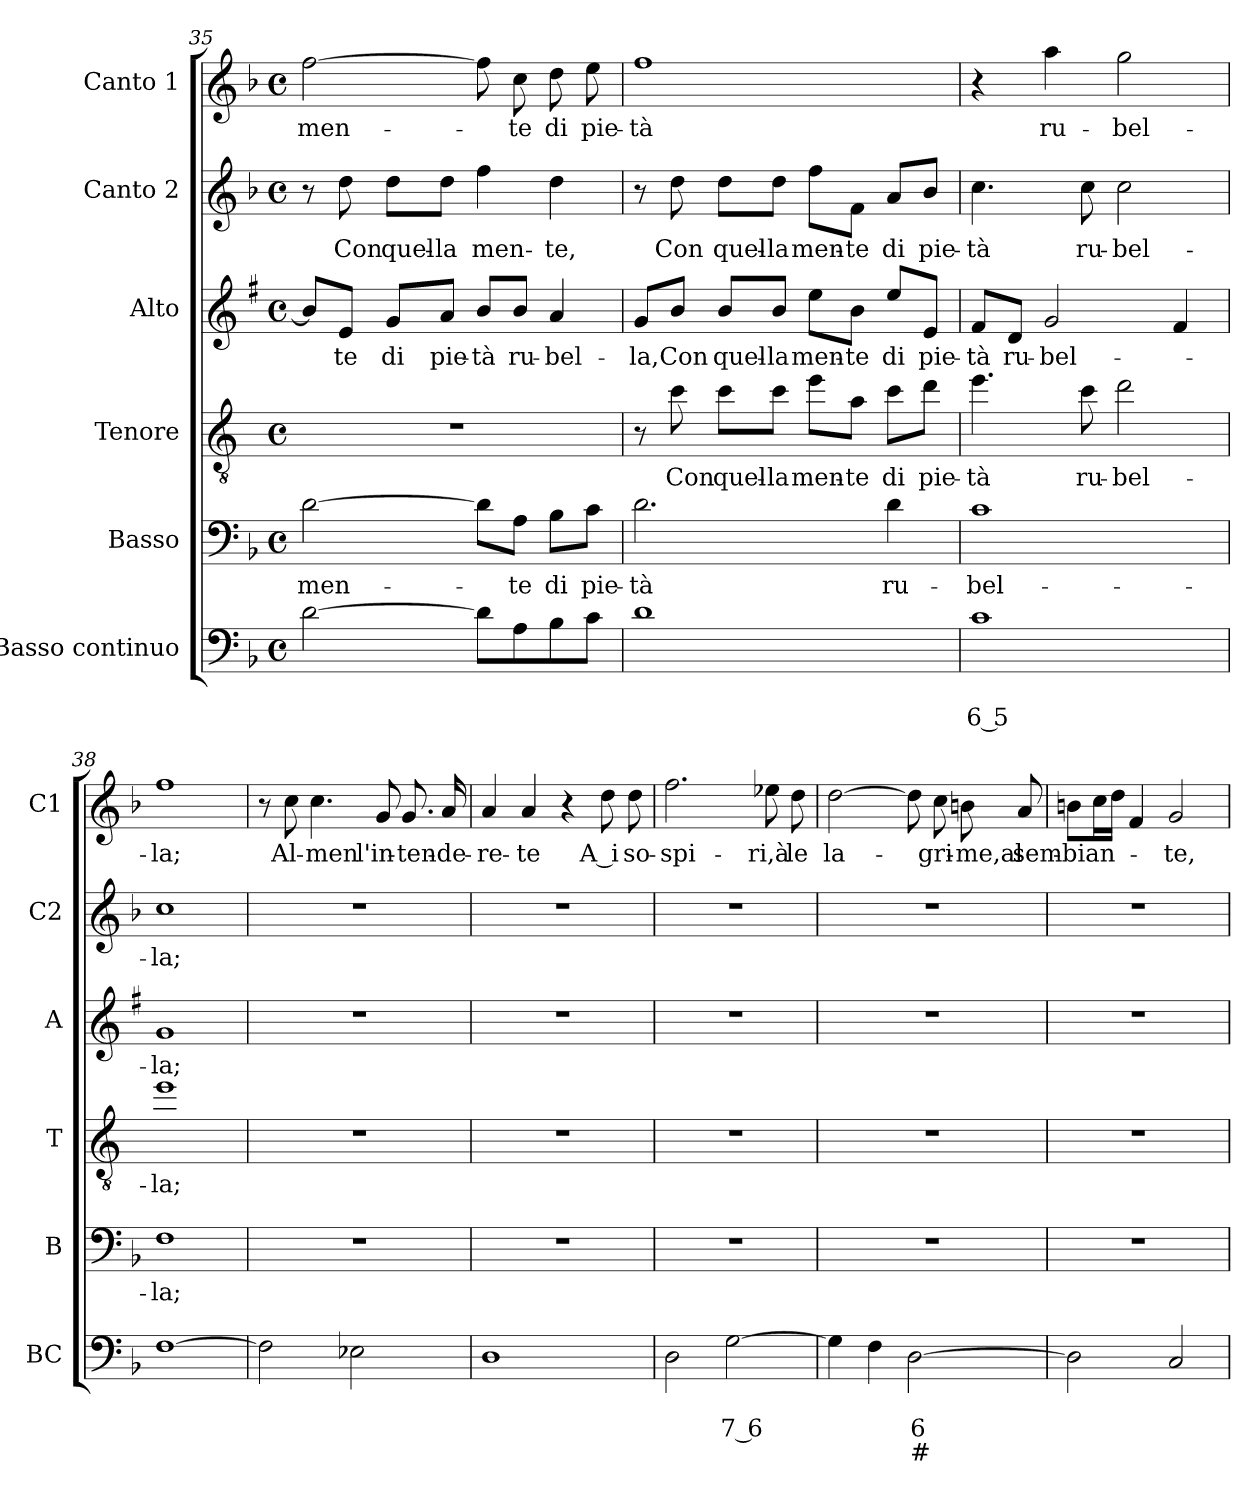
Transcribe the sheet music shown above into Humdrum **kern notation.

**kern	**text	**text	**text	**kern	**text	**kern	**text	**kern	**text	**kern	**text	**kern	**text
*part6	*part6	*part6	*part6	*part5	*part5	*part4	*part4	*part3	*part3	*part2	*part2	*part1	*part1
*staff6	*staff6	*staff6	*staff6	*staff5	*staff5	*staff4	*staff4	*staff3	*staff3	*staff2	*staff2	*staff1	*staff1
*I"Basso continuo	*	*	*	*I"Basso	*	*I"Tenore	*	*I"Alto	*	*I"Canto 2	*	*I"Canto 1	*
*I'BC	*	*	*	*I'B	*	*I'T	*	*I'A	*	*I'C2	*	*I'C1	*
*clefF4	*	*	*	*clefF4	*	*clefGv2	*	*clefG2	*	*clefG2	*	*clefG2	*
*	*	*	*	*	*	*ITrd4c7	*	*ITrd1c2	*	*	*	*	*
*k[b-]	*	*	*	*k[b-]	*	*k[b-]	*	*k[b-]	*	*k[b-]	*	*k[b-]	*
*F:	*	*	*	*F:	*	*F:	*	*F:	*	*F:	*	*F:	*
*M4/4	*	*	*	*M4/4	*	*M4/4	*	*M4/4	*	*M4/4	*	*M4/4	*
*met(c)	*	*	*	*met(c)	*	*met(c)	*	*met(c)	*	*met(c)	*	*met(c)	*
=35	=35	=35	=35	=35	=35	=35	=35	=35	=35	=35	=35	=35	=35
!	!	!	!	!	!LO:LY:b	!	!	!	!	!	!	!	!LO:LY:b
[2d\	.	.	.	[2d\	men-	1r	.	8a/L]	.	8r	.	[2ff\	men-
!	!	!	!	!	!	!	!	!	!LO:LY:b	!	!LO:LY:b	!	!
.	.	.	.	.	.	.	.	8d/J	-te	8dd\	Con	.	.
!	!	!	!	!	!	!	!	!	!LO:LY:b	!	!LO:LY:b	!	!
.	.	.	.	.	.	.	.	8f/L	di	8dd\L	quel-	.	.
!	!	!	!	!	!	!	!	!	!LO:LY:b	!	!LO:LY:b	!	!
.	.	.	.	.	.	.	.	8g/J	pie-	8dd\J	-la	.	.
!	!	!	!	!	!	!	!	!	!LO:LY:b	!	!LO:LY:b	!	!
8d\L]	.	.	.	8d\L]	.	.	.	8a/L	-tà	4ff\	men-	8ff\]	.
!	!	!	!	!	!LO:LY:b	!	!	!	!LO:LY:b	!	!	!	!LO:LY:b
8A\	.	.	.	8A\J	-te	.	.	8a/J	ru-	.	.	8cc\	-te
!	!	!	!	!	!LO:LY:b	!	!	!	!LO:LY:b	!	!LO:LY:b	!	!LO:LY:b
8B-\	.	.	.	8B-\L	di	.	.	4g/	-bel-	4dd\	-te,	8dd\	di
!	!	!	!	!	!LO:LY:b	!	!	!	!	!	!	!	!LO:LY:b
8c\J	.	.	.	8c\J	pie-	.	.	.	.	.	.	8ee\	pie-
=36	=36	=36	=36	=36	=36	=36	=36	=36	=36	=36	=36	=36	=36
!	!	!	!	!	!LO:LY:b	!	!	!	!LO:LY:b	!	!	!	!LO:LY:b
1d	.	.	.	2.d\	-tà	8r	.	8f/L	-la,	8r	.	1ff	-tà
!	!	!	!	!	!	!	!LO:LY:b	!	!LO:LY:b	!	!LO:LY:b	!	!
.	.	.	.	.	.	8f\	Con	8a/J	Con	8dd\	Con	.	.
!	!	!	!	!	!	!	!LO:LY:b	!	!LO:LY:b	!	!LO:LY:b	!	!
.	.	.	.	.	.	8f\L	quel-	8a/L	quel-	8dd\L	quel-	.	.
!	!	!	!	!	!	!	!LO:LY:b	!	!LO:LY:b	!	!LO:LY:b	!	!
.	.	.	.	.	.	8f\J	-la	8a/J	-la	8dd\J	-la	.	.
!	!	!	!	!	!	!	!LO:LY:b	!	!LO:LY:b	!	!LO:LY:b	!	!
.	.	.	.	.	.	8a\L	men-	8dd\L	men-	8ff\L	men-	.	.
!	!	!	!	!	!	!	!LO:LY:b	!	!LO:LY:b	!	!LO:LY:b	!	!
.	.	.	.	.	.	8d\J	-te	8a\J	-te	8f\J	-te	.	.
!	!	!	!	!	!LO:LY:b	!	!LO:LY:b	!	!LO:LY:b	!	!LO:LY:b	!	!
.	.	.	.	4d\	ru-	8f\L	di	8dd/L	di	8a/L	di	.	.
!	!	!	!	!	!	!	!LO:LY:b	!	!LO:LY:b	!	!LO:LY:b	!	!
.	.	.	.	.	.	8g\J	pie-	8d/J	pie-	8b-/J	pie-	.	.
=37	=37	=37	=37	=37	=37	=37	=37	=37	=37	=37	=37	=37	=37
!	!	!LO:LY:b	!	!	!LO:LY:b	!	!LO:LY:b	!	!LO:LY:b	!	!LO:LY:b	!	!
1c	.	6 5	.	1c	-bel-	4.a\	-tà	8e/L	-tà	4.cc\	-tà	4r	.
!	!	!	!	!	!	!	!	!	!LO:LY:b	!	!	!	!
.	.	.	.	.	.	.	.	8c/J	ru-	.	.	.	.
!	!	!	!	!	!	!	!	!	!LO:LY:b	!	!	!	!LO:LY:b
.	.	.	.	.	.	.	.	2f/	-bel-	.	.	4aa\	ru-
!	!	!	!	!	!	!	!LO:LY:b	!	!	!	!LO:LY:b	!	!
.	.	.	.	.	.	8f\	ru-	.	.	8cc\	ru-	.	.
!	!	!	!	!	!	!	!LO:LY:b	!	!	!	!LO:LY:b	!	!LO:LY:b
.	.	.	.	.	.	2g\	-bel-	.	.	2cc\	-bel-	2gg\	-bel-
.	.	.	.	.	.	.	.	4e/	.	.	.	.	.
!!LO:LB:g=z
=38	=38	=38	=38	=38	=38	=38	=38	=38	=38	=38	=38	=38	=38
!	!	!	!	!	!LO:LY:b	!	!LO:LY:b	!	!LO:LY:b	!	!LO:LY:b	!	!LO:LY:b
[1F	.	.	.	1F	-la;	1a	-la;	1f	-la;	1cc	-la;	1ff	-la;
=39	=39	=39	=39	=39	=39	=39	=39	=39	=39	=39	=39	=39	=39
2F\]	.	.	.	1r	.	1r	.	1r	.	1r	.	8r	.
!	!	!	!	!	!	!	!	!	!	!	!	!	!LO:LY:b
.	.	.	.	.	.	.	.	.	.	.	.	8cc\	Al-
!	!	!	!	!	!	!	!	!	!	!	!	!	!LO:LY:b
.	.	.	.	.	.	.	.	.	.	.	.	4.cc\	-men
2E-X\	.	.	.	.	.	.	.	.	.	.	.	.	.
!	!	!	!	!	!	!	!	!	!	!	!	!	!LO:LY:b
.	.	.	.	.	.	.	.	.	.	.	.	8g/	l'in-
!	!	!	!	!	!	!	!	!	!	!	!	!	!LO:LY:b
.	.	.	.	.	.	.	.	.	.	.	.	8.g/	-ten-
!	!	!	!	!	!	!	!	!	!	!	!	!	!LO:LY:b
.	.	.	.	.	.	.	.	.	.	.	.	16a/	-de-
=40	=40	=40	=40	=40	=40	=40	=40	=40	=40	=40	=40	=40	=40
!	!	!	!	!	!	!	!	!	!	!	!	!	!LO:LY:b
1D	.	.	.	1r	.	1r	.	1r	.	1r	.	4a/	-re-
!	!	!	!	!	!	!	!	!	!	!	!	!	!LO:LY:b
.	.	.	.	.	.	.	.	.	.	.	.	4a/	-te
.	.	.	.	.	.	.	.	.	.	.	.	4r	.
!	!	!	!	!	!	!	!	!	!	!	!	!	!LO:LY:b
.	.	.	.	.	.	.	.	.	.	.	.	8dd\	A i
!	!	!	!	!	!	!	!	!	!	!	!	!	!LO:LY:b
.	.	.	.	.	.	.	.	.	.	.	.	8dd\	so-
=41	=41	=41	=41	=41	=41	=41	=41	=41	=41	=41	=41	=41	=41
!	!	!	!	!	!	!	!	!	!	!	!	!	!LO:LY:b
2D\	.	.	.	1r	.	1r	.	1r	.	1r	.	2.ff\	-spi-
!	!	!LO:LY:b	!	!	!	!	!	!	!	!	!	!	!
[2G\	.	7 6	.	.	.	.	.	.	.	.	.	.	.
!	!	!	!	!	!	!	!	!	!	!	!	!	!LO:LY:b
.	.	.	.	.	.	.	.	.	.	.	.	8ee-X\	-ri,à
!	!	!	!	!	!	!	!	!	!	!	!	!	!LO:LY:b
.	.	.	.	.	.	.	.	.	.	.	.	8dd\	le
=42	=42	=42	=42	=42	=42	=42	=42	=42	=42	=42	=42	=42	=42
!	!	!	!	!	!	!	!	!	!	!	!	!	!LO:LY:b
4G\]	.	.	.	1r	.	1r	.	1r	.	1r	.	[2dd\	la-
4F\	.	.	.	.	.	.	.	.	.	.	.	.	.
!	!	!LO:LY:b	!LO:LY:b	!	!	!	!	!	!	!	!	!	!
[2D\	.	6	#	.	.	.	.	.	.	.	.	8dd\]	.
!	!	!	!	!	!	!	!	!	!	!	!	!	!LO:LY:b
.	.	.	.	.	.	.	.	.	.	.	.	8cc\	-gri-
!	!	!	!	!	!	!	!	!	!	!	!	!	!LO:LY:b
.	.	.	.	.	.	.	.	.	.	.	.	8bn\	-me,al
!	!	!	!	!	!	!	!	!	!	!	!	!	!LO:LY:b
.	.	.	.	.	.	.	.	.	.	.	.	8a/	sem-
=43	=43	=43	=43	=43	=43	=43	=43	=43	=43	=43	=43	=43	=43
!	!	!	!	!	!	!	!	!	!	!	!	!	!LO:LY:b
2D\]	.	.	.	1r	.	1r	.	1r	.	1r	.	8bn\L	-bian-
.	.	.	.	.	.	.	.	.	.	.	.	16cc\L	.
.	.	.	.	.	.	.	.	.	.	.	.	16dd\JJ	.
.	.	.	.	.	.	.	.	.	.	.	.	4f/	.
!	!	!	!	!	!	!	!	!	!	!	!	!	!LO:LY:b
2C/	.	.	.	.	.	.	.	.	.	.	.	2g/	-te,
=	=	=	=	=	=	=	=	=	=	=	=	=	=
*-	*-	*-	*-	*-	*-	*-	*-	*-	*-	*-	*-	*-	*-
